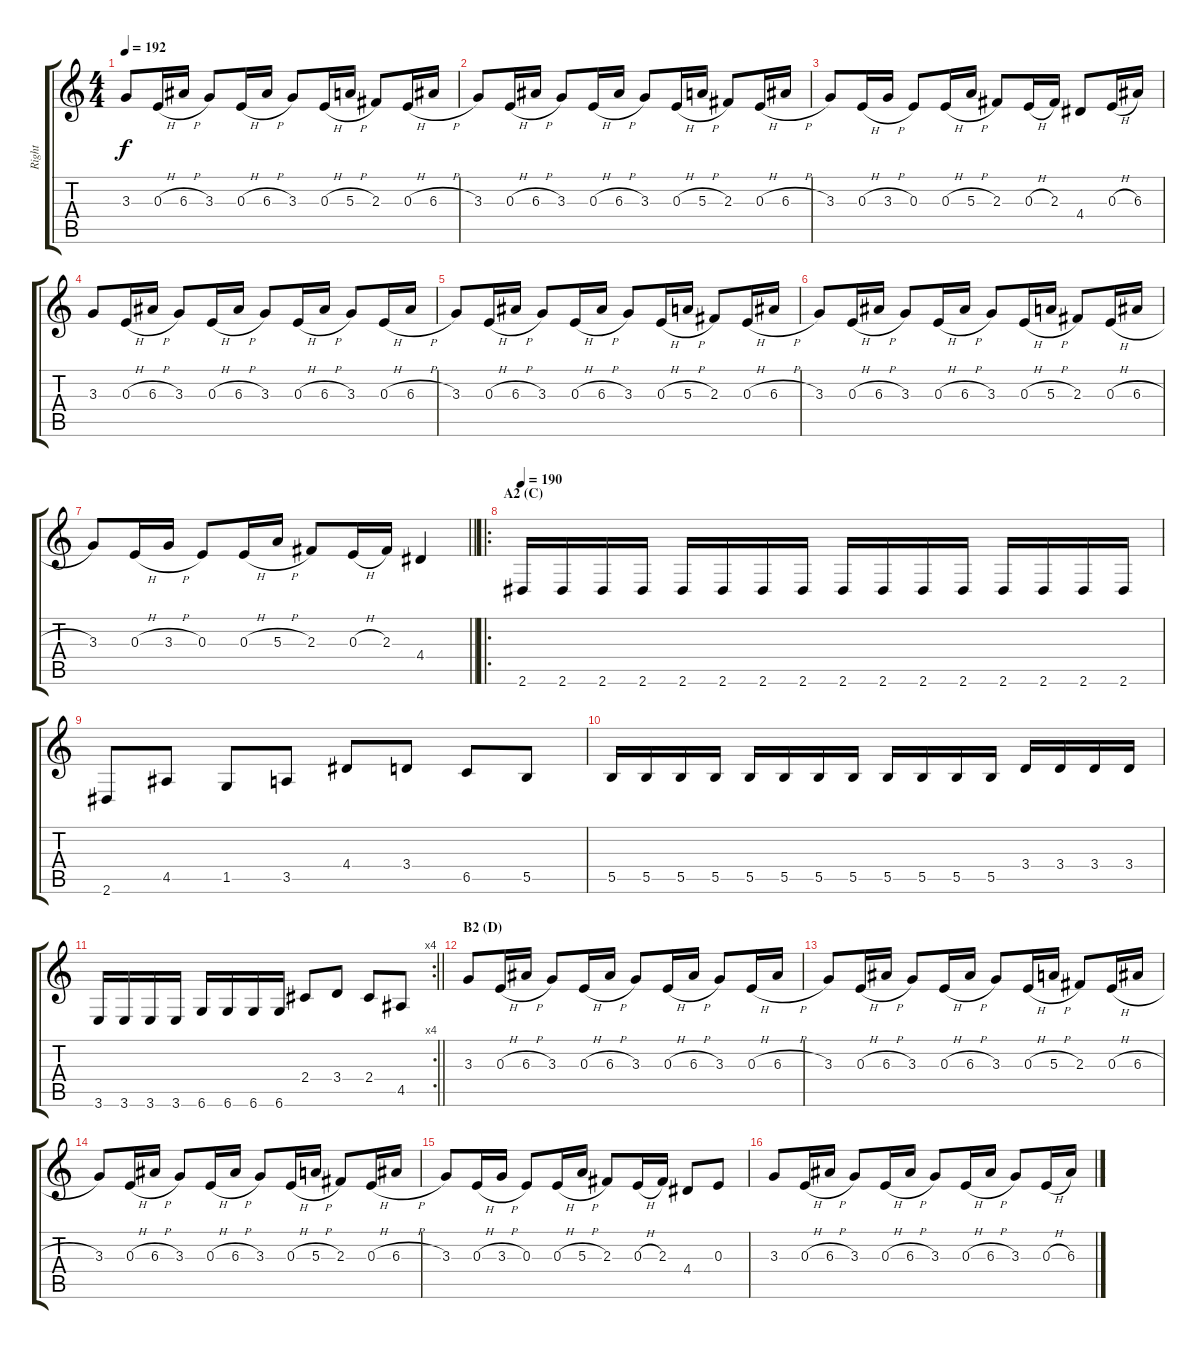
\track ("Right" "Right") {instrument distortionguitar}
\staff {score tabs}
\tuning (Db4 Ab3 E3 B2 Gb2 Db2) {hide}
\ts (4 4)
\tempo 192
\clef g2
\ks c
3.3.8{dy f} 0.3{h}.16 6.3{h}.16 3.3.8 0.3{h}.16 6.3{h}.16 3.3.8 0.3{h}.16 5.3{h}.16 2.3.8 0.3{h}.16 6.3{h}.16 |
3.3.8 0.3{h}.16 6.3{h}.16 3.3.8 0.3{h}.16 6.3{h}.16 3.3.8 0.3{h}.16 5.3{h}.16 2.3.8 0.3{h}.16 6.3{h}.16 |
3.3.8 0.3{h}.16 3.3{h}.16 0.3.8 0.3{h}.16 5.3{h}.16 2.3.8 0.3{h}.16 2.3.16 4.4.8 0.3{h}.16 6.3.16 |
3.3.8 0.3{h}.16 6.3{h}.16 3.3.8 0.3{h}.16 6.3{h}.16 3.3.8 0.3{h}.16 6.3{h}.16 3.3.8 0.3{h}.16 6.3{h}.16 |
3.3.8 0.3{h}.16 6.3{h}.16 3.3.8 0.3{h}.16 6.3{h}.16 3.3.8 0.3{h}.16 5.3{h}.16 2.3.8 0.3{h}.16 6.3{h}.16 |
3.3.8 0.3{h}.16 6.3{h}.16 3.3.8 0.3{h}.16 6.3{h}.16 3.3.8 0.3{h}.16 5.3{h}.16 2.3.8 0.3{h}.16 6.3{h}.16 |
\barLineRight lightlight
3.3.8 0.3{h}.16 3.3{h}.16 0.3.8 0.3{h}.16 5.3{h}.16 2.3.8 0.3{h}.16 2.3.16 4.4.4 |
\ro
\section ("" "A2 (C)")
\tempo 190
2.6.16 2.6.16 2.6.16 2.6.16 2.6.16 2.6.16 2.6.16 2.6.16 2.6.16 2.6.16 2.6.16 2.6.16 2.6.16 2.6.16 2.6.16 2.6.16 |
2.6.8 4.5.8 1.5.8 3.5.8 4.4.8 3.4.8 6.5.8 5.5.8 |
5.5.16 5.5.16 5.5.16 5.5.16 5.5.16 5.5.16 5.5.16 5.5.16 5.5.16 5.5.16 5.5.16 5.5.16 3.4.16 3.4.16 3.4.16 3.4.16 |
\rc 4
\barLineRight lightlight
3.6.16 3.6.16 3.6.16 3.6.16 6.6.16 6.6.16 6.6.16 6.6.16 2.4.8 3.4.8 2.4.8 4.5.8 |
\section ("" "B2 (D)")
3.3.8 0.3{h}.16 6.3{h}.16 3.3.8 0.3{h}.16 6.3{h}.16 3.3.8 0.3{h}.16 6.3{h}.16 3.3.8 0.3{h}.16 6.3{h}.16 |
3.3.8 0.3{h}.16 6.3{h}.16 3.3.8 0.3{h}.16 6.3{h}.16 3.3.8 0.3{h}.16 5.3{h}.16 2.3.8 0.3{h}.16 6.3{h}.16 |
3.3.8 0.3{h}.16 6.3{h}.16 3.3.8 0.3{h}.16 6.3{h}.16 3.3.8 0.3{h}.16 5.3{h}.16 2.3.8 0.3{h}.16 6.3{h}.16 |
3.3.8 0.3{h}.16 3.3{h}.16 0.3.8 0.3{h}.16 5.3{h}.16 2.3.8 0.3{h}.16 2.3.16 4.4.8 0.3.8 |
3.3.8 0.3{h}.16 6.3{h}.16 3.3.8 0.3{h}.16 6.3{h}.16 3.3.8 0.3{h}.16 6.3{h}.16 3.3.8 0.3{h}.16 6.3{h}.16
